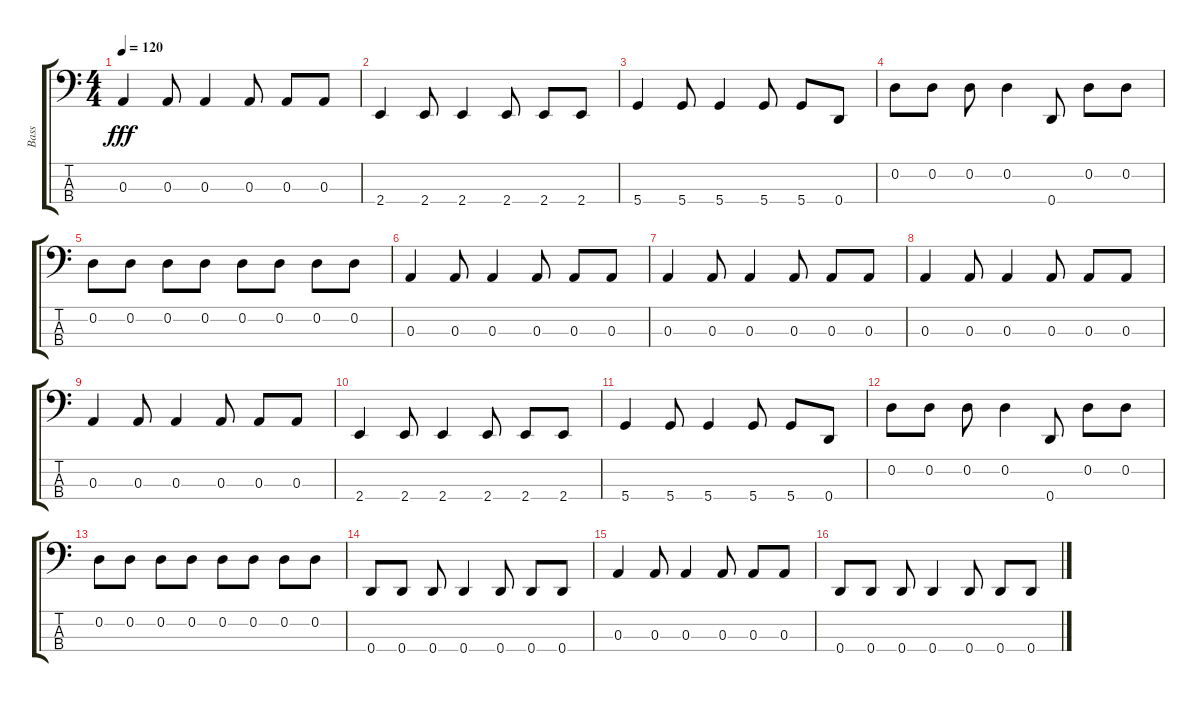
\track ("Bass" "Bass") {instrument electricbasspick}
\staff {score tabs}
\tuning (G2 D2 A1 D1) {hide}
\ts (4 4)
\tempo 120
\clef f4
\ks c
0.3.4{dy fff} 0.3.8 0.3.4 0.3.8 0.3.8 0.3.8 |
2.4.4 2.4.8 2.4.4 2.4.8 2.4.8 2.4.8 |
5.4.4 5.4.8 5.4.4 5.4.8 5.4.8 0.4.8 |
0.2.8 0.2.8 0.2.8 0.2.4 0.4.8 0.2.8 0.2.8 |
0.2.8 0.2.8 0.2.8 0.2.8 0.2.8 0.2.8 0.2.8 0.2.8 |
0.3.4 0.3.8 0.3.4 0.3.8 0.3.8 0.3.8 |
0.3.4 0.3.8 0.3.4 0.3.8 0.3.8 0.3.8 |
0.3.4 0.3.8 0.3.4 0.3.8 0.3.8 0.3.8 |
0.3.4 0.3.8 0.3.4 0.3.8 0.3.8 0.3.8 |
2.4.4 2.4.8 2.4.4 2.4.8 2.4.8 2.4.8 |
5.4.4 5.4.8 5.4.4 5.4.8 5.4.8 0.4.8 |
0.2.8 0.2.8 0.2.8 0.2.4 0.4.8 0.2.8 0.2.8 |
0.2.8 0.2.8 0.2.8 0.2.8 0.2.8 0.2.8 0.2.8 0.2.8 |
0.4.8 0.4.8 0.4.8 0.4.4 0.4.8 0.4.8 0.4.8 |
0.3.4 0.3.8 0.3.4 0.3.8 0.3.8 0.3.8 |
0.4.8 0.4.8 0.4.8 0.4.4 0.4.8 0.4.8 0.4.8
